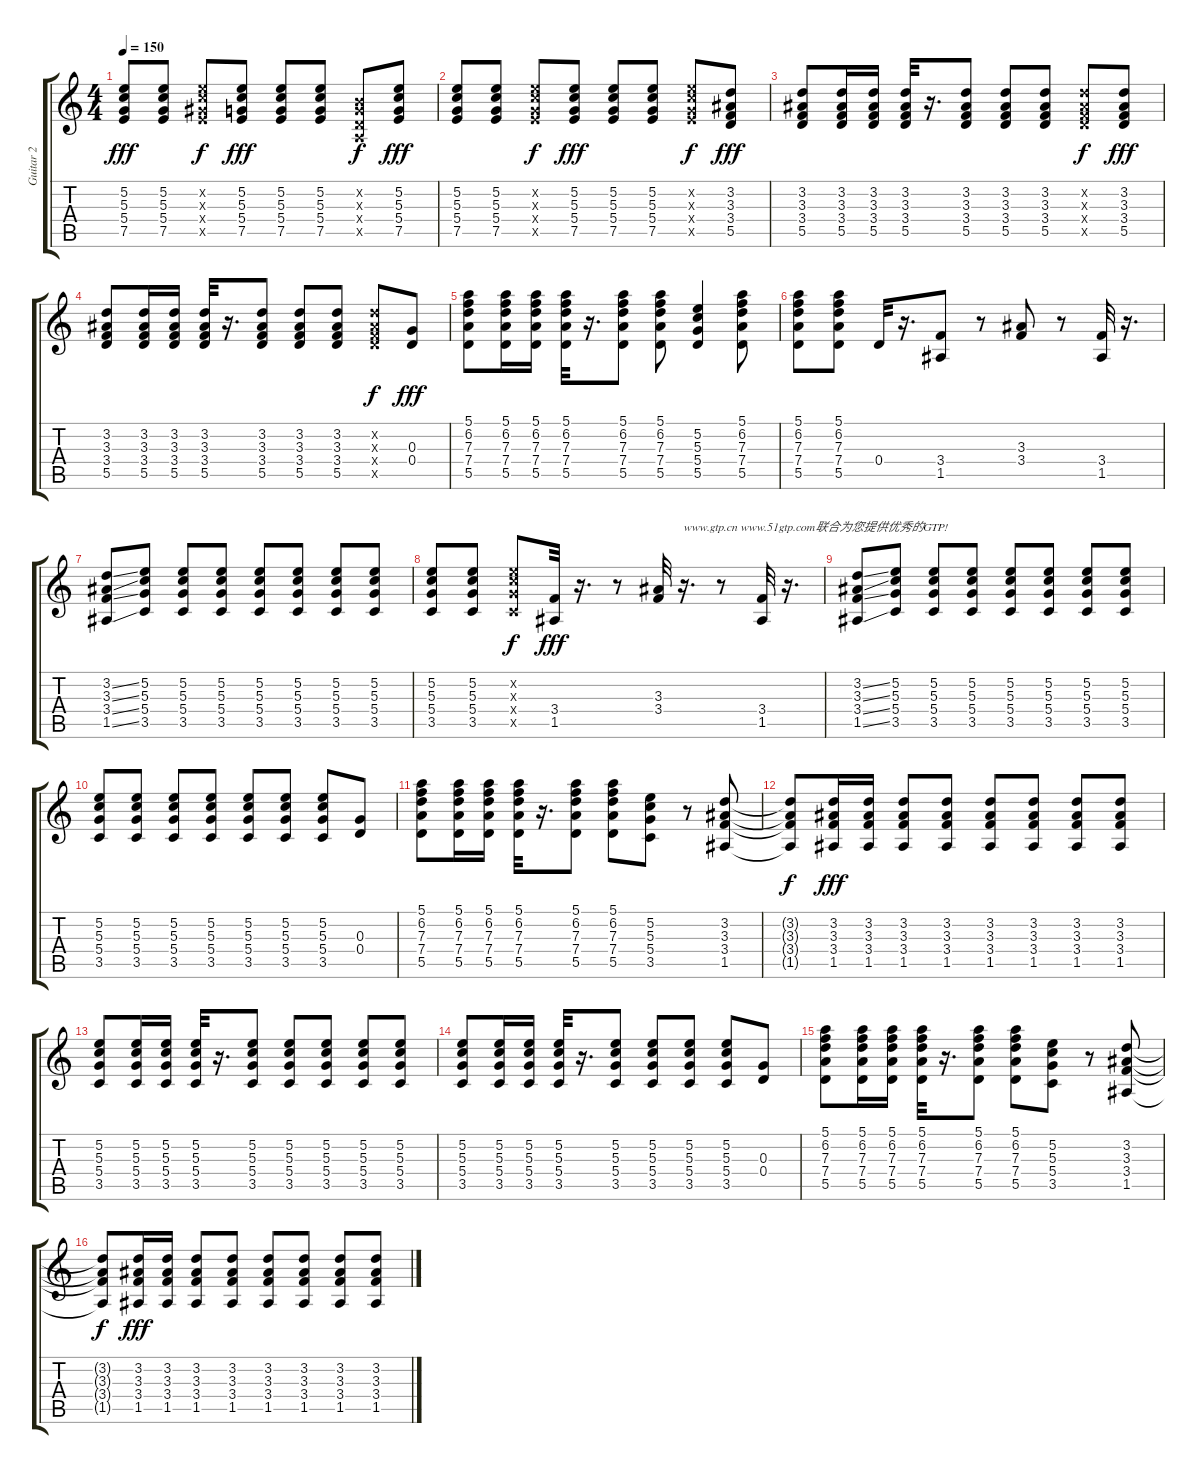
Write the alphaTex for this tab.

\track ("Guitar 2" "Guitar 2") {instrument electricguitarjazz}
\staff {score tabs}
\tuning (E4 B3 G3 D3 A2 E2) {hide}
\ts (4 4)
\tempo 150
\clef g2
\ks c
(5.2 5.3 5.4 7.5).8{dy fff} (5.2 5.3 5.4 7.5).8 (5.2{x} 5.3{x} 6.4{x} 7.5{x}).8{dy f} (5.2 5.3 5.4 7.5).8{dy fff} (5.2 5.3 5.4 7.5).8 (5.2 5.3 5.4 7.5).8 (0.2{x} 0.3{x} 0.4{x} 0.5{x}).8{dy f} (5.2 5.3 5.4 7.5).8{dy fff} |
(5.2 5.3 5.4 7.5).8 (5.2 5.3 5.4 7.5).8 (5.2{x} 5.3{x} 5.4{x} 7.5{x}).8{dy f} (5.2 5.3 5.4 7.5).8{dy fff} (5.2 5.3 5.4 7.5).8 (5.2 5.3 5.4 7.5).8 (5.2{x} 5.3{x} 5.4{x} 7.5{x}).8{dy f} (3.2 3.3 3.4 5.5).8{dy fff} |
(3.2 3.3 3.4 5.5).8 (3.2 3.3 3.4 5.5).16 (3.2 3.3 3.4 5.5).16 (3.2 3.3 3.4 5.5).32 r.16{d} (3.2 3.3 3.4 5.5).8 (3.2 3.3 3.4 5.5).8 (3.2 3.3 3.4 5.5).8 (3.2{x} 3.3{x} 3.4{x} 5.5{x}).8{dy f} (3.2 3.3 3.4 5.5).8{dy fff} |
(3.2 3.3 3.4 5.5).8 (3.2 3.3 3.4 5.5).16 (3.2 3.3 3.4 5.5).16 (3.2 3.3 3.4 5.5).32 r.16{d} (3.2 3.3 3.4 5.5).8 (3.2 3.3 3.4 5.5).8 (3.2 3.3 3.4 5.5).8 (3.2{x} 3.3{x} 3.4{x} 5.5{x}).8{dy f} (0.3 0.4).8{dy fff} |
(5.1 6.2 7.3 7.4 5.5).8 (5.1 6.2 7.3 7.4 5.5).16 (5.1 6.2 7.3 7.4 5.5).16 (5.1 6.2 7.3 7.4 5.5).32 r.16{d} (5.1 6.2 7.3 7.4 5.5).8 (5.1 6.2 7.3 7.4 5.5).8 (5.2 5.3 5.4 5.5).4 (5.1 6.2 7.3 7.4 5.5).8 |
(5.1 6.2 7.3 7.4 5.5).8 (5.1 6.2 7.3 7.4 5.5).8 0.4.32 r.16{d} (3.4 1.5).8 r.8 (3.3 3.4).8 r.8 (3.4 1.5).32 r.16{d} |
(3.2{ss} 3.3{ss} 3.4{ss} 1.5{ss}).8 (5.2 5.3 5.4 3.5).8 (5.2 5.3 5.4 3.5).8 (5.2 5.3 5.4 3.5).8 (5.2 5.3 5.4 3.5).8 (5.2 5.3 5.4 3.5).8 (5.2 5.3 5.4 3.5).8 (5.2 5.3 5.4 3.5).8 |
(5.2 5.3 5.4 3.5).8 (5.2 5.3 5.4 3.5).8 (5.2{x} 5.3{x} 5.4{x} 3.5{x}).8{dy f} (3.4 1.5).32{dy fff} r.16{d} r.8 (3.3 3.4).32 r.16{d txt "www.gtp.cn www.51gtp.com联合为您提供优秀的GTP!"} r.8 (3.4 1.5).32 r.16{d} |
(3.2{ss} 3.3{ss} 3.4{ss} 1.5{ss}).8 (5.2 5.3 5.4 3.5).8 (5.2 5.3 5.4 3.5).8 (5.2 5.3 5.4 3.5).8 (5.2 5.3 5.4 3.5).8 (5.2 5.3 5.4 3.5).8 (5.2 5.3 5.4 3.5).8 (5.2 5.3 5.4 3.5).8 |
(5.2 5.3 5.4 3.5).8 (5.2 5.3 5.4 3.5).8 (5.2 5.3 5.4 3.5).8 (5.2 5.3 5.4 3.5).8 (5.2 5.3 5.4 3.5).8 (5.2 5.3 5.4 3.5).8 (5.2 5.3 5.4 3.5).8 (0.3 0.4).8 |
(5.1 6.2 7.3 7.4 5.5).8 (5.1 6.2 7.3 7.4 5.5).16 (5.1 6.2 7.3 7.4 5.5).16 (5.1 6.2 7.3 7.4 5.5).32 r.16{d} (5.1 6.2 7.3 7.4 5.5).8 (5.1 6.2 7.3 7.4 5.5).8 (5.2 5.3 5.4 3.5).8 r.8 (3.2 3.3 3.4 1.5).8 |
(3.2{t} 3.3{t} 3.4{t} 1.5{t}).8{dy f} (3.2 3.3 3.4 1.5).16{dy fff} (3.2 3.3 3.4 1.5).16 (3.2 3.3 3.4 1.5).8 (3.2 3.3 3.4 1.5).8 (3.2 3.3 3.4 1.5).8 (3.2 3.3 3.4 1.5).8 (3.2 3.3 3.4 1.5).8 (3.2 3.3 3.4 1.5).8 |
(5.2 5.3 5.4 3.5).8 (5.2 5.3 5.4 3.5).16 (5.2 5.3 5.4 3.5).16 (5.2 5.3 5.4 3.5).32 r.16{d} (5.2 5.3 5.4 3.5).8 (5.2 5.3 5.4 3.5).8 (5.2 5.3 5.4 3.5).8 (5.2 5.3 5.4 3.5).8 (5.2 5.3 5.4 3.5).8 |
(5.2 5.3 5.4 3.5).8 (5.2 5.3 5.4 3.5).16 (5.2 5.3 5.4 3.5).16 (5.2 5.3 5.4 3.5).32 r.16{d} (5.2 5.3 5.4 3.5).8 (5.2 5.3 5.4 3.5).8 (5.2 5.3 5.4 3.5).8 (5.2 5.3 5.4 3.5).8 (0.3 0.4).8 |
(5.1 6.2 7.3 7.4 5.5).8 (5.1 6.2 7.3 7.4 5.5).16 (5.1 6.2 7.3 7.4 5.5).16 (5.1 6.2 7.3 7.4 5.5).32 r.16{d} (5.1 6.2 7.3 7.4 5.5).8 (5.1 6.2 7.3 7.4 5.5).8 (5.2 5.3 5.4 3.5).8 r.8 (3.2 3.3 3.4 1.5).8 |
(3.2{t} 3.3{t} 3.4{t} 1.5{t}).8{dy f} (3.2 3.3 3.4 1.5).16{dy fff} (3.2 3.3 3.4 1.5).16 (3.2 3.3 3.4 1.5).8 (3.2 3.3 3.4 1.5).8 (3.2 3.3 3.4 1.5).8 (3.2 3.3 3.4 1.5).8 (3.2 3.3 3.4 1.5).8 (3.2 3.3 3.4 1.5).8
